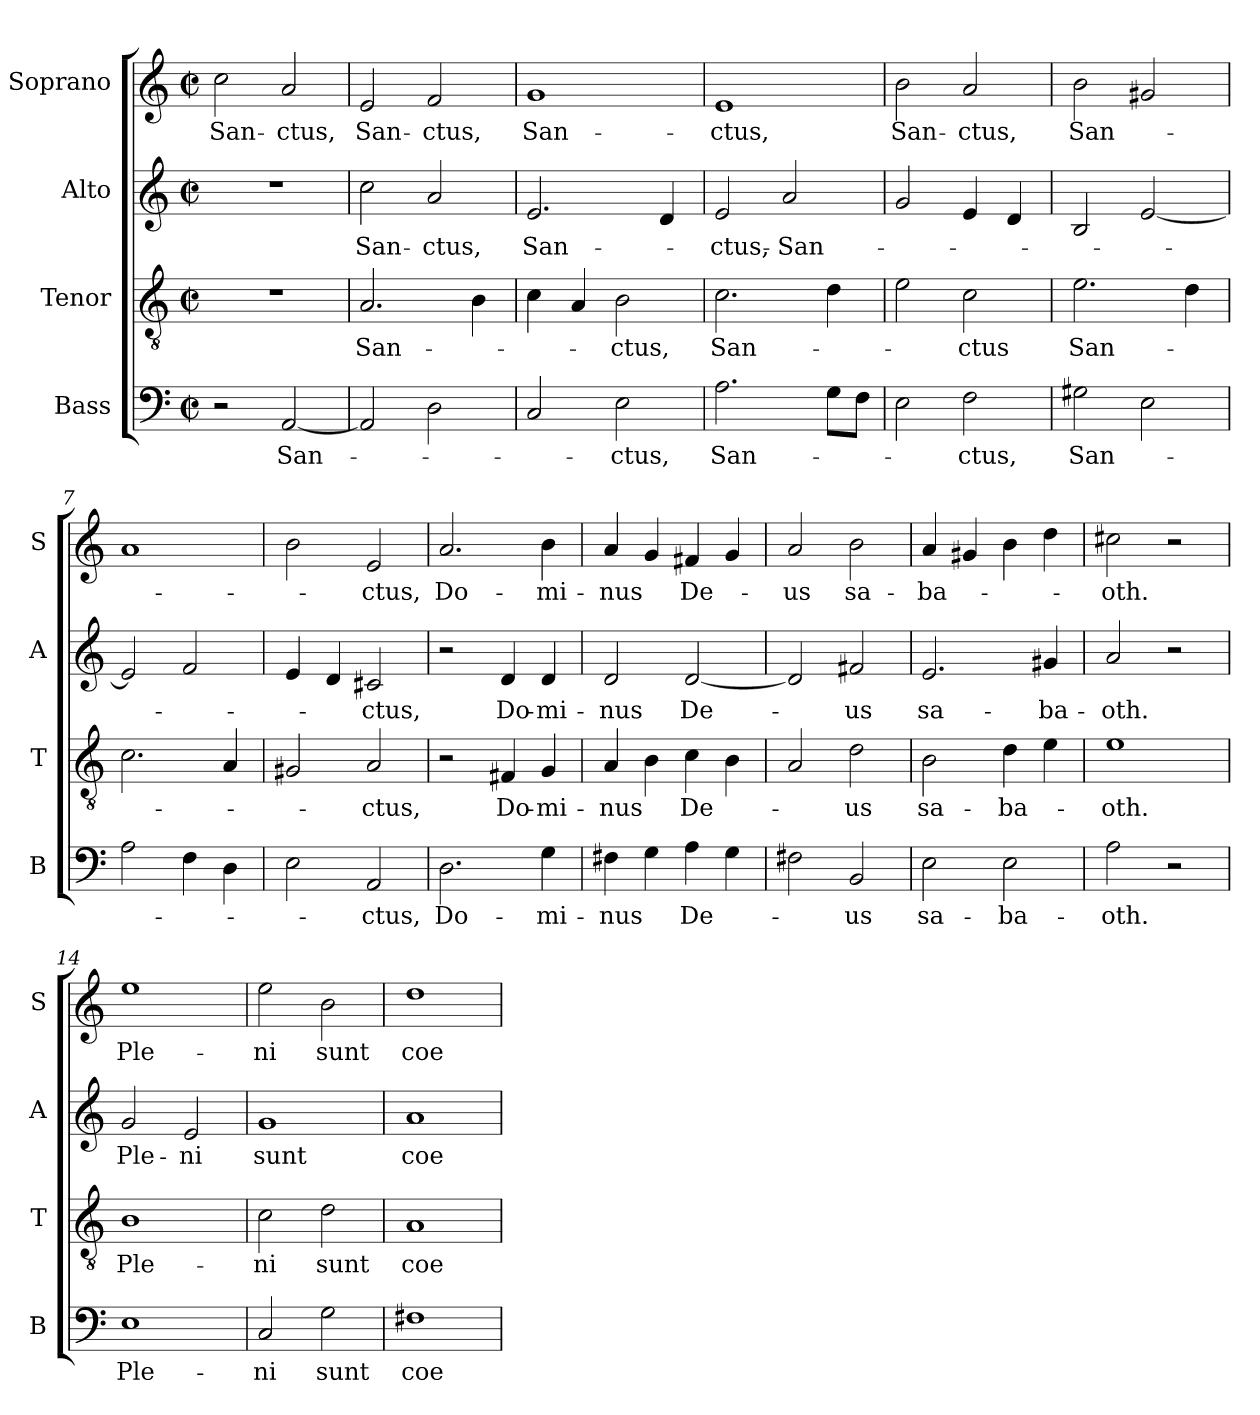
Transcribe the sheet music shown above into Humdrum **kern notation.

**kern	**text	**kern	**text	**kern	**text	**kern	**text
*part4	*part4	*part3	*part3	*part2	*part2	*part1	*part1
*staff4	*staff4	*staff3	*staff3	*staff2	*staff2	*staff1	*staff1
*I"Bass	*	*I"Tenor	*	*I"Alto	*	*I"Soprano	*
*I'B	*	*I'T	*	*I'A	*	*I'S	*
*clefF4	*	*clefGv2	*	*clefG2	*	*clefG2	*
*k[]	*	*k[]	*	*k[]	*	*k[]	*
*C:	*	*C:	*	*C:	*	*C:	*
*M2/2	*	*M2/2	*	*M2/2	*	*M2/2	*
*met(c|)	*	*met(c|)	*	*met(c|)	*	*met(c|)	*
=1	=1	=1	=1	=1	=1	=1	=1
2r	.	1r	.	1r	.	2cc\	San-
[2AA/	San-	.	.	.	.	2a/	-ctus,
=2	=2	=2	=2	=2	=2	=2	=2
2AA/]	.	2.A/	San-	2cc\	San-	2e/	San-
2D\	.	.	.	2a/	-ctus,	2f/	-ctus,
.	.	4B\	.	.	.	.	.
=3	=3	=3	=3	=3	=3	=3	=3
2C/	.	4c\	.	2.e/	San-	1g	San-
.	.	4A/	.	.	.	.	.
2E\	-ctus,	2B\	-ctus,	.	.	.	.
.	.	.	.	4d/	.	.	.
=4	=4	=4	=4	=4	=4	=4	=4
2.A\	San-	2.c\	San-	2e/	-ctus,-	1e	-ctus,
.	.	.	.	2a/	-San-	.	.
8G\L	.	4d\	.	.	.	.	.
8F\J	.	.	.	.	.	.	.
=5	=5	=5	=5	=5	=5	=5	=5
2E\	.	2e\	.	2g/	.	2b\	San-
2F\	-ctus,	2c\	-ctus	4e/	.	2a/	-ctus,
.	.	.	.	4d/	.	.	.
!!LO:LB:g=z
=6	=6	=6	=6	=6	=6	=6	=6
2G#X\	San-	2.e\	San-	2B/	.	2b\	San-
2E\	.	.	.	[2e/	.	2g#X/	.
.	.	4d\	.	.	.	.	.
=7	=7	=7	=7	=7	=7	=7	=7
2A\	.	2.c\	.	2e/]	.	1a	.
4F\	.	.	.	2f/	.	.	.
4D\	.	4A/	.	.	.	.	.
=8	=8	=8	=8	=8	=8	=8	=8
2E\	.	2G#X/	.	4e/	.	2b\	.
.	.	.	.	4d/	.	.	.
2AA/	-ctus,	2A/	-ctus,	2c#X/	-ctus,	2e/	-ctus,
=9	=9	=9	=9	=9	=9	=9	=9
2.D\	Do-	2r	.	2r	.	2.a/	Do-
.	.	4F#X/	Do-	4d/	Do-	.	.
4G\	-mi-	4G/	-mi-	4d/	-mi-	4b\	-mi-
=10	=10	=10	=10	=10	=10	=10	=10
4F#X\	-nus	4A/	-nus	2d/	-nus	4a/	-nus
4G\	.	4B\	.	.	.	4g/	.
4A\	De-	4c\	De-	[2d/	De-	4f#X/	De-
4G\	.	4B\	.	.	.	4g/	.
!!LO:LB:g=z
=11	=11	=11	=11	=11	=11	=11	=11
2F#X\	.	2A/	.	2d/]	.	2a/	-us
2BB/	-us	2d\	-us	2f#X/	-us	2b\	sa-
=12	=12	=12	=12	=12	=12	=12	=12
2E\	sa-	2B\	sa-	2.e/	sa-	4a/	-ba-
.	.	.	.	.	.	4g#X/	.
2E\	-ba-	4d\	-ba-	.	.	4b\	.
.	.	4e\	.	4g#X/	-ba-	4dd\	.
=13	=13	=13	=13	=13	=13	=13	=13
2A\	-oth.	1e	-oth.	2a/	-oth.	2cc#X\	-oth.
2r	.	.	.	2r	.	2r	.
=14	=14	=14	=14	=14	=14	=14	=14
1E	Ple-	1B	Ple-	2g/	Ple-	1ee	Ple-
.	.	.	.	2e/	-ni	.	.
=15	=15	=15	=15	=15	=15	=15	=15
2C/	-ni	2c\	-ni	1g	sunt	2ee\	-ni
2G\	sunt	2d\	sunt	.	.	2b\	sunt
=16	=16	=16	=16	=16	=16	=16	=16
1F#X	coe-	1A	coe-	1a	coe-	1dd	coe-
=	=	=	=	=	=	=	=
*-	*-	*-	*-	*-	*-	*-	*-
